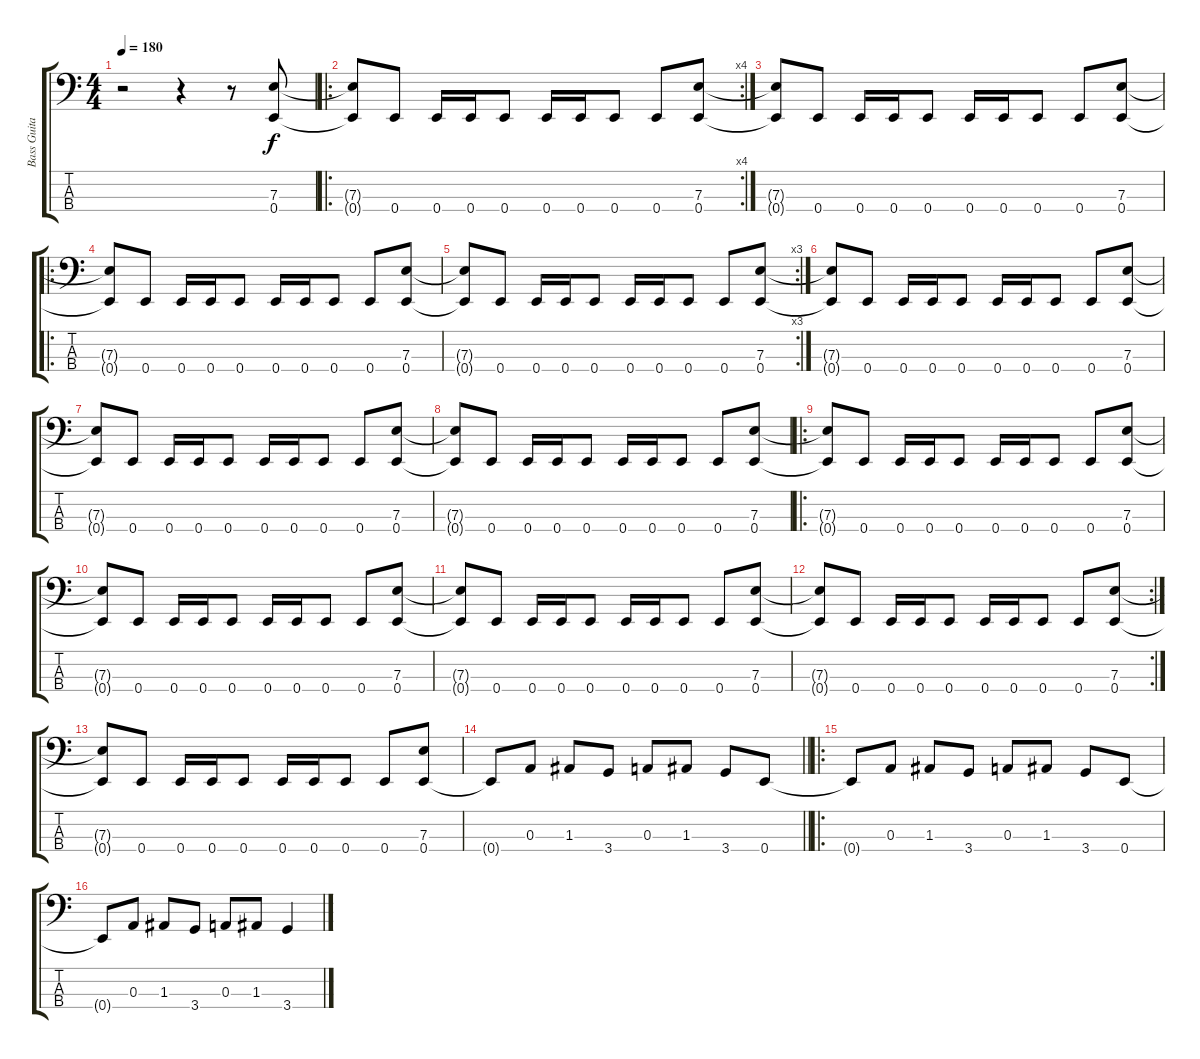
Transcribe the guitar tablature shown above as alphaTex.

\track ("Bass Guitar - Jason" "Bass Guita") {instrument electricbasspick}
\staff {score tabs}
\tuning (G2 D2 A1 E1) {hide}
\ts (4 4)
\tempo 180
\clef f4
\ks c
r.2{dy f instrument electricbasspick} r.4 r.8 (7.3 0.4).8 |
\ro
\rc 4
(7.3{t} 0.4{t}).8 0.4.8 0.4.16 0.4.16 0.4.8 0.4.16 0.4.16 0.4.8 0.4.8 (7.3 0.4).8 |
(7.3{t} 0.4{t}).8 0.4.8 0.4.16 0.4.16 0.4.8 0.4.16 0.4.16 0.4.8 0.4.8 (7.3 0.4).8 |
\ro
(7.3{t} 0.4{t}).8 0.4.8 0.4.16 0.4.16 0.4.8 0.4.16 0.4.16 0.4.8 0.4.8 (7.3 0.4).8 |
\rc 3
(7.3{t} 0.4{t}).8 0.4.8 0.4.16 0.4.16 0.4.8 0.4.16 0.4.16 0.4.8 0.4.8 (7.3 0.4).8 |
(7.3{t} 0.4{t}).8 0.4.8 0.4.16 0.4.16 0.4.8 0.4.16 0.4.16 0.4.8 0.4.8 (7.3 0.4).8 |
(7.3{t} 0.4{t}).8 0.4.8 0.4.16 0.4.16 0.4.8 0.4.16 0.4.16 0.4.8 0.4.8 (7.3 0.4).8 |
(7.3{t} 0.4{t}).8 0.4.8 0.4.16 0.4.16 0.4.8 0.4.16 0.4.16 0.4.8 0.4.8 (7.3 0.4).8 |
\ro
(7.3{t} 0.4{t}).8 0.4.8 0.4.16 0.4.16 0.4.8 0.4.16 0.4.16 0.4.8 0.4.8 (7.3 0.4).8 |
(7.3{t} 0.4{t}).8 0.4.8 0.4.16 0.4.16 0.4.8 0.4.16 0.4.16 0.4.8 0.4.8 (7.3 0.4).8 |
(7.3{t} 0.4{t}).8 0.4.8 0.4.16 0.4.16 0.4.8 0.4.16 0.4.16 0.4.8 0.4.8 (7.3 0.4).8 |
\rc 2
(7.3{t} 0.4{t}).8 0.4.8 0.4.16 0.4.16 0.4.8 0.4.16 0.4.16 0.4.8 0.4.8 (7.3 0.4).8 |
(7.3{t} 0.4{t}).8 0.4.8 0.4.16 0.4.16 0.4.8 0.4.16 0.4.16 0.4.8 0.4.8 (7.3 0.4).8 |
\barLineRight lightlight
0.4{t}.8 0.3.8 1.3.8 3.4.8 0.3.8 1.3.8 3.4.8 0.4.8 |
\ro
0.4{t}.8 0.3.8 1.3.8 3.4.8 0.3.8 1.3.8 3.4.8 0.4.8 |
0.4{t}.8 0.3.8 1.3.8 3.4.8 0.3.8 1.3.8 3.4.4
